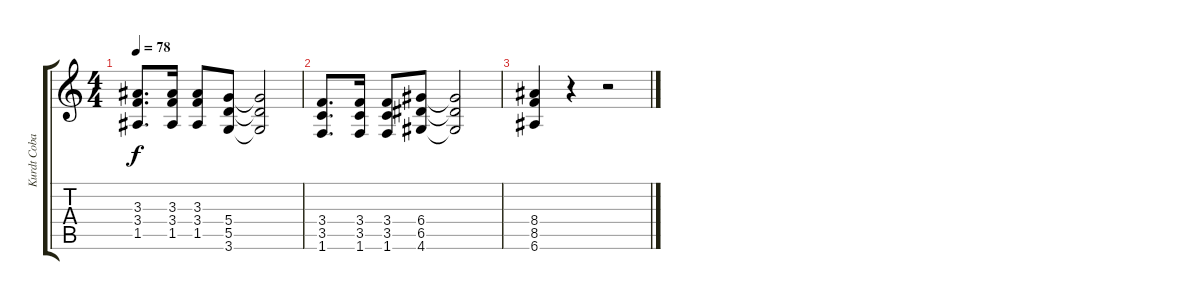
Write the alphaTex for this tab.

\track ("Kurdt Cobain gitare drive" "Kurdt Coba") {instrument distortionguitar}
\staff {score tabs}
\tuning (E4 B3 G3 D3 A2 E2) {hide}
\ts (4 4)
\tempo 78
\clef g2
\ks c
(3.3 3.4 1.5).8{d dy f} (3.3 3.4 1.5).16 (3.3 3.4 1.5).8 (5.4 5.5 3.6).8 (5.4{t} 5.5{t} 3.6{t}).2 |
(3.4 3.5 1.6).8{d} (3.4 3.5 1.6).16 (3.4 3.5 1.6).8 (6.4 6.5 4.6).8 (6.4{t} 6.5{t} 4.6{t}).2 |
(8.4 8.5 6.6).4 r.4 r.2
